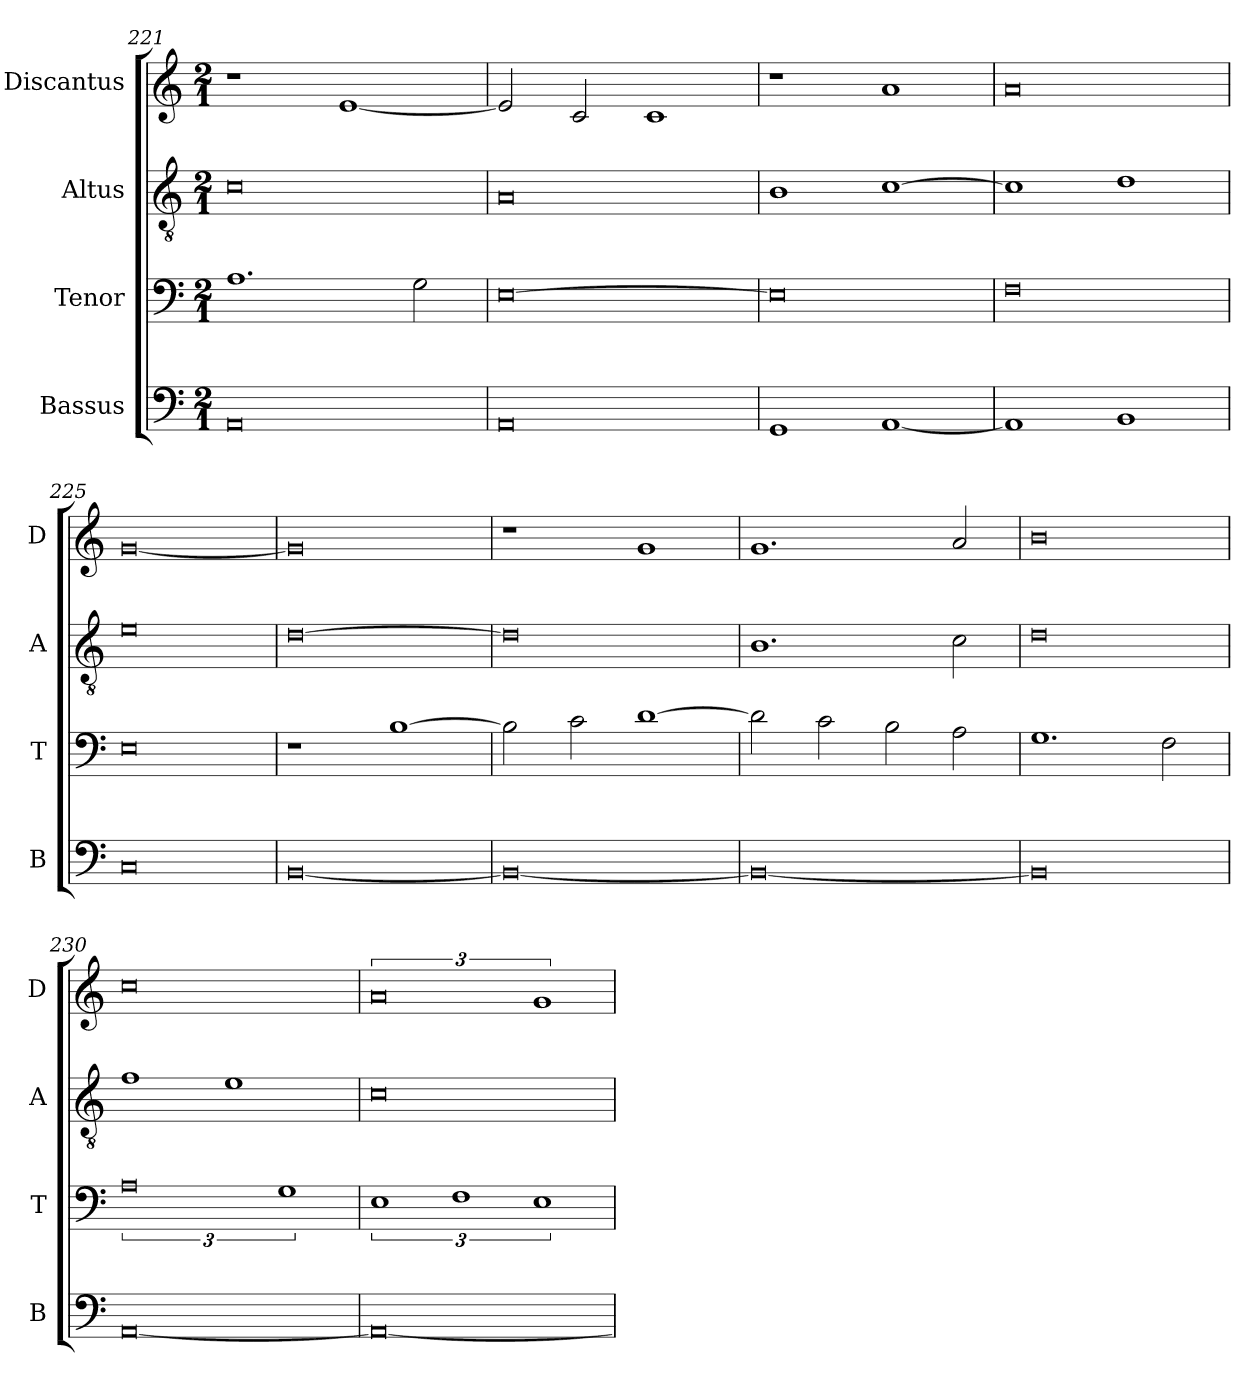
**kern	**kern	**kern	**kern
*part4	*part3	*part2	*part1
*staff4	*staff3	*staff2	*staff1
*I"Bassus	*I"Tenor	*I"Altus	*I"Discantus
*I'B	*I'T	*I'A	*I'D
*clefF4	*clefF4	*clefGv2	*clefG2
*k[]	*k[]	*k[]	*k[]
*M2/1	*M2/1	*M2/1	*M2/1
=221	=221	=221	=221
0AA	1.A	0c	1r
.	.	.	[1e
.	2G\	.	.
=222	=222	=222	=222
0AA	[0E	0A	2e/]
.	.	.	2c/
.	.	.	1c
=223	=223	=223	=223
1GG	0E]	1B	1r
[1AA	.	[1c	1a
=224	=224	=224	=224
1AA]	0F	1c]	0a
1BB	.	1d	.
=225	=225	=225	=225
0C	0E	0e	[0g
=226	=226	=226	=226
[0BB	1r	[0d	0g]
.	[1B	.	.
=227	=227	=227	=227
0BB_	2B\]	0d]	1r
.	2c\	.	.
.	[1d	.	1g
=228	=228	=228	=228
0BB_	2d\]	1.B	1.g
.	2c\	.	.
.	2B\	.	.
.	2A\	2c\	2a/
=229	=229	=229	=229
0BB]	1.G	0d	0b
.	2F\	.	.
=230	=230	=230	=230
[0AA	3%4A	1f	0cc
.	.	1e	.
.	3%2G	.	.
=231	=231	=231	=231
0AA_	3%2E	0c	3%4a
.	3%2F	.	.
.	3%2E	.	3%2g
=	=	=	=
*-	*-	*-	*-
